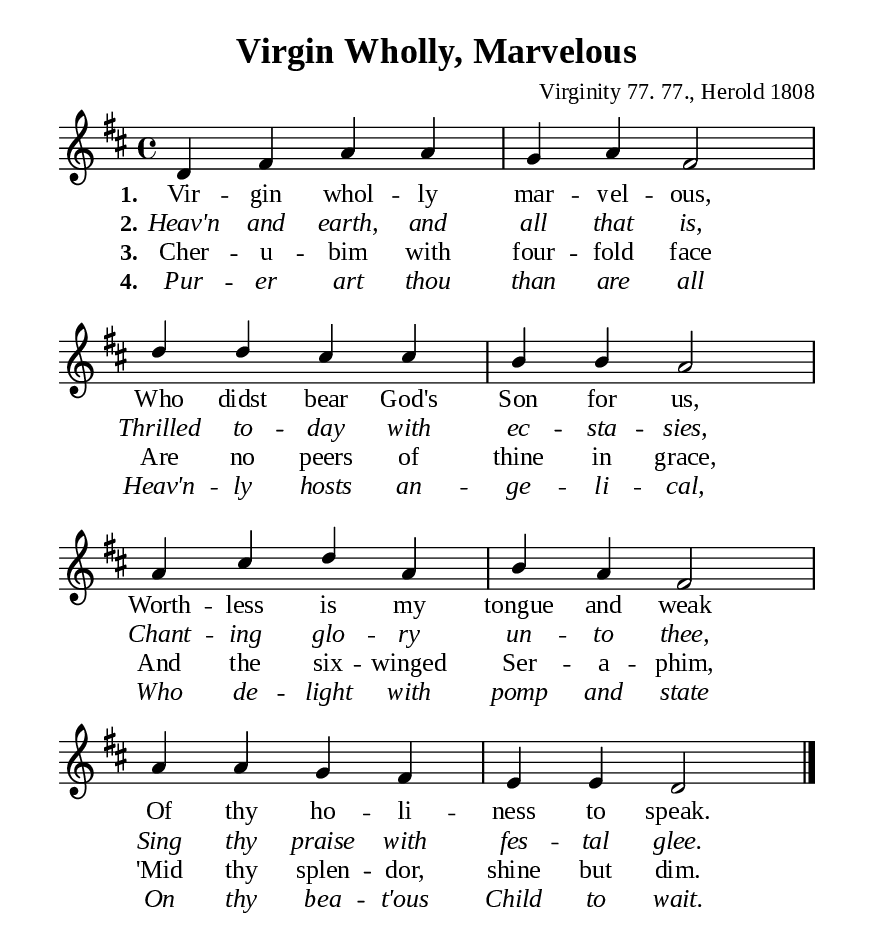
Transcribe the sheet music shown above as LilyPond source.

\version "2.18.2"

\header {
  title = "Virgin Wholly, Marvelous"
  composer = "Virginity 77. 77., Herold 1808"
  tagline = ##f
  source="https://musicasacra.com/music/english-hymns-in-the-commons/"
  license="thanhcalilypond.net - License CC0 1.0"
}

global= {
  \key d \major
  \time 4/4
  \override Score.BarNumber.break-visibility = ##(#f #f #f)
  \override Lyrics.LyricSpace.minimum-distance = #3.0
}

\paper {
  #(set-paper-size "a5")
  top-margin = 10\mm
  bottom-margin = 10\mm
  left-margin = 10\mm
  right-margin = 10\mm
  indent = #0
  #(define fonts
	 (make-pango-font-tree "Liberation Serif"
	 		       "Liberation Serif"
			       "Liberation Serif"
			       (/ 20 20)))
  system-system-spacing = #'((basic-distance . 3) (padding . 3))
}

printItalic = \with {
  \override LyricText.font-shape = #'italic
}

% Verse music
musicVerseSoprano = \relative c' {
  %{	01	%} d4 fis a a |
  %{	02	%} g a fis2 |
  %{	03	%} d'4 d cis cis |
  %{	04	%} b b a2 |
  %{	05	%} a4 cis d a |
  %{	06	%} b a fis2 |
  %{	07	%} a4 a g fis |
  %{	08	%} e e d2 \bar "|."
}

% Verse lyrics
verseOne = \lyricmode {
  \set stanza = #"1."
  Vir -- gin whol -- ly mar -- vel -- ous,
  Who didst bear God's Son for us,
  Worth -- less is my tongue and weak
  Of thy ho -- li -- ness to speak.
}

verseTwo = \lyricmode {
  \set stanza = #"2."
  Heav'n and earth, and all that is,
  Thrilled to -- day with ec -- sta -- sies,
  Chant -- ing glo -- ry un -- to thee,
  Sing thy praise with fes -- tal glee.
}

verseThree = \lyricmode {
  \set stanza = #"3."
  Cher -- u -- bim with four -- fold face
  Are no peers of thine in grace,
  And the six -- winged Ser -- a -- phim,
  'Mid thy splen -- dor, shine but dim.
}

verseFour = \lyricmode {
  \set stanza = #"4."
  Pur -- er art thou than are all
  Heav'n -- ly hosts an -- ge -- li -- cal,
  Who de -- light with pomp and state
  On thy bea -- t'ous Child to wait.
}

% Layout
\score {
    \new ChoirStaff <<
      \new Staff <<
        \clef "treble"
        \new Voice = "sopranos" { \global \stemUp \slurUp \musicVerseSoprano }
      >>
      \new Lyrics \lyricsto sopranos \verseOne
      \new Lyrics \printItalic \lyricsto sopranos \verseTwo
      \new Lyrics \lyricsto sopranos \verseThree
      \new Lyrics \printItalic \lyricsto sopranos \verseFour
    >>
}
